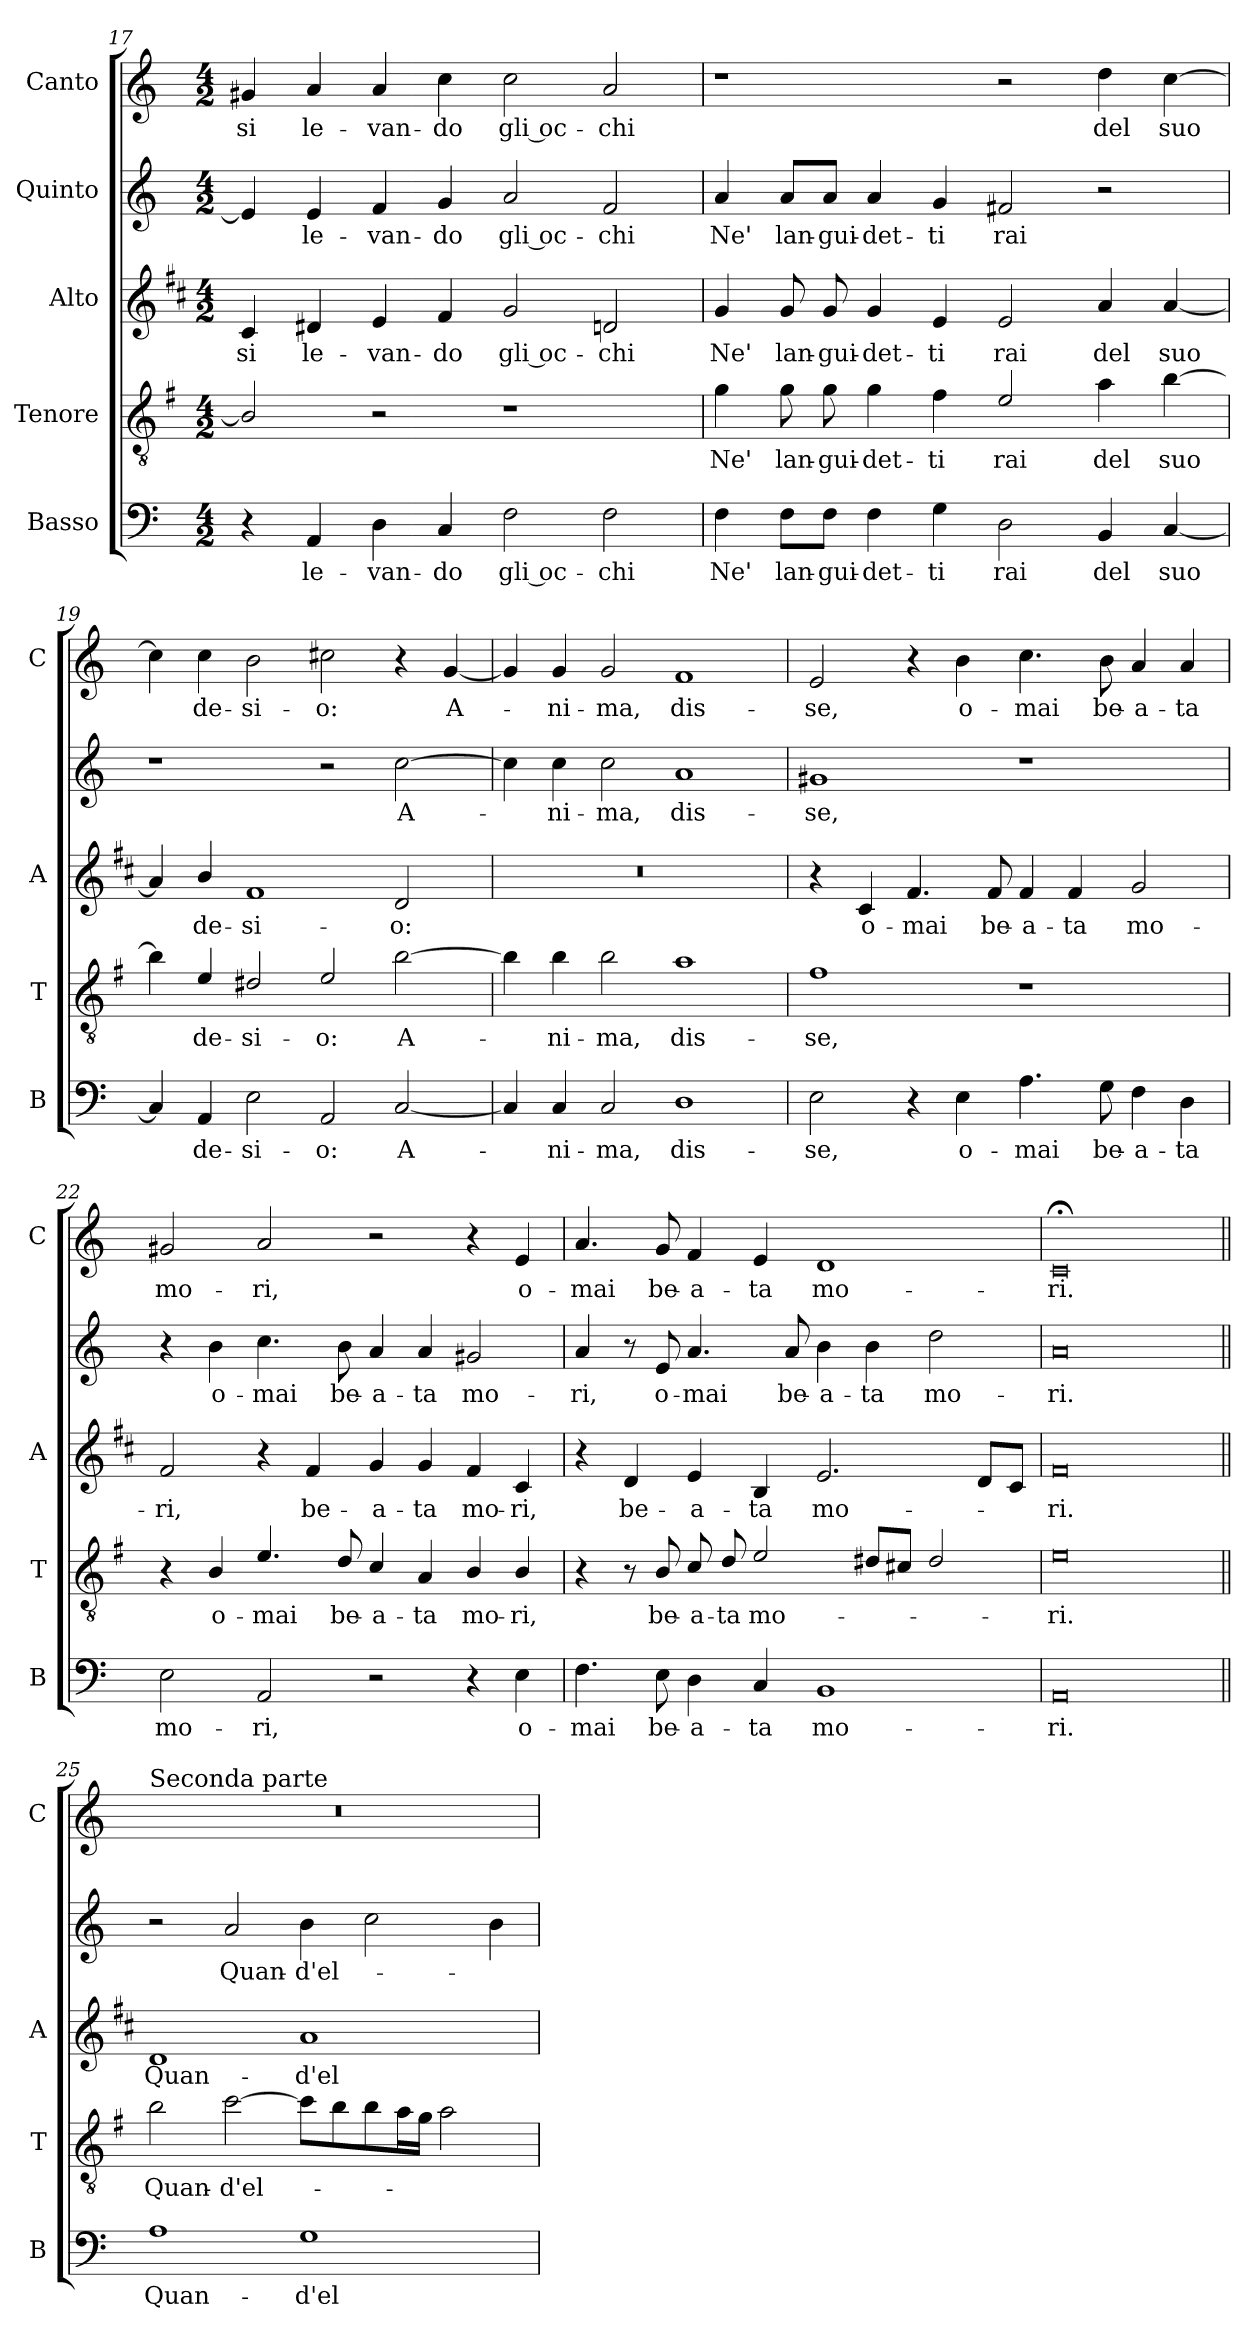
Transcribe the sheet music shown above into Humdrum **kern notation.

**kern	**text	**kern	**text	**kern	**text	**kern	**text	**kern	**text
*part5	*part5	*part4	*part4	*part3	*part3	*part2	*part2	*part1	*part1
*staff5	*staff5	*staff4	*staff4	*staff3	*staff3	*staff2	*staff2	*staff1	*staff1
*I"Basso	*	*I"Tenore	*	*I"Alto	*	*I"Quinto	*	*I"Canto	*
*I'B	*	*I'T	*	*I'A	*	*	*	*I'C	*
*clefF4	*	*clefGv2	*	*clefG2	*	*clefG2	*	*clefG2	*
*	*	*ITrd4c7	*	*ITrd1c2	*	*	*	*	*
*k[]	*	*k[]	*	*k[]	*	*k[]	*	*k[]	*
*C:	*	*C:	*	*C:	*	*C:	*	*C:	*
*M4/2	*	*M4/2	*	*M4/2	*	*M4/2	*	*M4/2	*
=17	=17	=17	=17	=17	=17	=17	=17	=17	=17
!	!	!	!	!	!LO:LY:b	!	!	!	!LO:LY:b
4r	.	2E/]	.	4B/	-si	4e/]	.	4g#X/	-si
!	!LO:LY:b	!	!	!	!LO:LY:b	!	!LO:LY:b	!	!LO:LY:b
4AA/	le-	.	.	4c#X/	le-	4e/	le-	4a/	le-
!	!LO:LY:b	!	!	!	!LO:LY:b	!	!LO:LY:b	!	!LO:LY:b
4D\	-van-	2r	.	4d/	-van-	4f/	-van-	4a/	-van-
!	!LO:LY:b	!	!	!	!LO:LY:b	!	!LO:LY:b	!	!LO:LY:b
4C/	-do	.	.	4e/	-do	4g/	-do	4cc\	-do
!	!LO:LY:b	!	!	!	!LO:LY:b	!	!LO:LY:b	!	!LO:LY:b
2F\	gli oc-	1r	.	2f/	gli oc-	2a/	gli oc-	2cc\	gli oc-
!	!LO:LY:b	!	!	!	!LO:LY:b	!	!LO:LY:b	!	!LO:LY:b
2F\	-chi	.	.	2cn/	-chi	2f/	-chi	2a/	-chi
=18	=18	=18	=18	=18	=18	=18	=18	=18	=18
!	!LO:LY:b	!	!LO:LY:b	!	!LO:LY:b	!	!LO:LY:b	!	!
4F\	Ne'	4c\	Ne'	4f/	Ne'	4a/	Ne'	1r	.
!	!LO:LY:b	!	!LO:LY:b	!	!LO:LY:b	!	!LO:LY:b	!	!
8F\L	lan-	8c\	lan-	8f/	lan-	8a/L	lan-	.	.
!	!LO:LY:b	!	!LO:LY:b	!	!LO:LY:b	!	!LO:LY:b	!	!
8F\J	-gui-	8c\	-gui-	8f/	-gui-	8a/J	-gui-	.	.
!	!LO:LY:b	!	!LO:LY:b	!	!LO:LY:b	!	!LO:LY:b	!	!
4F\	-det-	4c\	-det-	4f/	-det-	4a/	-det-	.	.
!	!LO:LY:b	!	!LO:LY:b	!	!LO:LY:b	!	!LO:LY:b	!	!
4G\	-ti	4B\	-ti	4d/	-ti	4g/	-ti	.	.
!	!LO:LY:b	!	!LO:LY:b	!	!LO:LY:b	!	!LO:LY:b	!	!
2D\	rai	2A/	rai	2d/	rai	2f#X/	rai	2r	.
!	!LO:LY:b	!	!LO:LY:b	!	!LO:LY:b	!	!	!	!LO:LY:b
4BB/	del	4d\	del	4g/	del	2r	.	4dd\	del
!	!LO:LY:b	!	!LO:LY:b	!	!LO:LY:b	!	!	!	!LO:LY:b
[4C/	suo	[4e\	suo	[4g/	suo	.	.	[4cc\	suo
!!LO:PB:g=z
=19	=19	=19	=19	=19	=19	=19	=19	=19	=19
4C/]	.	4e\]	.	4g/]	.	1r	.	4cc\]	.
!	!LO:LY:b	!	!LO:LY:b	!	!LO:LY:b	!	!	!	!LO:LY:b
4AA/	de-	4A/	de-	4a/	de-	.	.	4cc\	de-
!	!LO:LY:b	!	!LO:LY:b	!	!LO:LY:b	!	!	!	!LO:LY:b
2E\	-si-	2G#X/	-si-	1e	-si-	.	.	2b\	-si-
!	!LO:LY:b	!	!LO:LY:b	!	!	!	!	!	!LO:LY:b
2AA/	-o:	2A/	-o:	.	.	2r	.	2cc#X\	-o:
!	!LO:LY:b	!	!LO:LY:b	!	!LO:LY:b	!	!LO:LY:b	!	!
[2C/	A-	[2e\	A-	2c/	-o:	[2cc\	A-	4r	.
!	!	!	!	!	!	!	!	!	!LO:LY:b
.	.	.	.	.	.	.	.	[4g/	A-
=20	=20	=20	=20	=20	=20	=20	=20	=20	=20
4C/]	.	4e\]	.	0r	.	4cc\]	.	4g/]	.
!	!LO:LY:b	!	!LO:LY:b	!	!	!	!LO:LY:b	!	!LO:LY:b
4C/	-ni-	4e\	-ni-	.	.	4cc\	-ni-	4g/	-ni-
!	!LO:LY:b	!	!LO:LY:b	!	!	!	!LO:LY:b	!	!LO:LY:b
2C/	-ma,	2e\	-ma,	.	.	2cc\	-ma,	2g/	-ma,
!	!LO:LY:b	!	!LO:LY:b	!	!	!	!LO:LY:b	!	!LO:LY:b
1D	dis-	1d	dis-	.	.	1a	dis-	1f	dis-
=21	=21	=21	=21	=21	=21	=21	=21	=21	=21
!	!LO:LY:b	!	!LO:LY:b	!	!	!	!LO:LY:b	!	!LO:LY:b
2E\	-se,	1B	-se,	4r	.	1g#X	-se,	2e/	-se,
!	!	!	!	!	!LO:LY:b	!	!	!	!
.	.	.	.	4B/	o-	.	.	.	.
!	!	!	!	!	!LO:LY:b	!	!	!	!
4r	.	.	.	4.e/	-mai	.	.	4r	.
!	!LO:LY:b	!	!	!	!	!	!	!	!LO:LY:b
4E\	o-	.	.	.	.	.	.	4b\	o-
!	!	!	!	!	!LO:LY:b	!	!	!	!
.	.	.	.	8e/	be-	.	.	.	.
!	!LO:LY:b	!	!	!	!LO:LY:b	!	!	!	!LO:LY:b
4.A\	-mai	1r	.	4e/	-a-	1r	.	4.cc\	-mai
!	!	!	!	!	!LO:LY:b	!	!	!	!
.	.	.	.	4e/	-ta	.	.	.	.
!	!LO:LY:b	!	!	!	!	!	!	!	!LO:LY:b
8G\	be-	.	.	.	.	.	.	8b\	be-
!	!LO:LY:b	!	!	!	!LO:LY:b	!	!	!	!LO:LY:b
4F\	-a-	.	.	2f/	mo-	.	.	4a/	-a-
!	!LO:LY:b	!	!	!	!	!	!	!	!LO:LY:b
4D\	-ta	.	.	.	.	.	.	4a/	-ta
=22	=22	=22	=22	=22	=22	=22	=22	=22	=22
!	!LO:LY:b	!	!	!	!LO:LY:b	!	!	!	!LO:LY:b
2E\	mo-	4r	.	2e/	-ri,	4r	.	2g#X/	mo-
!	!	!	!LO:LY:b	!	!	!	!LO:LY:b	!	!
.	.	4E/	o-	.	.	4b\	o-	.	.
!	!LO:LY:b	!	!LO:LY:b	!	!	!	!LO:LY:b	!	!LO:LY:b
2AA/	-ri,	4.A/	-mai	4r	.	4.cc\	-mai	2a/	-ri,
!	!	!	!	!	!LO:LY:b	!	!	!	!
.	.	.	.	4e/	be-	.	.	.	.
!	!	!	!LO:LY:b	!	!	!	!LO:LY:b	!	!
.	.	8G/	be-	.	.	8b\	be-	.	.
!	!	!	!LO:LY:b	!	!LO:LY:b	!	!LO:LY:b	!	!
2r	.	4F/	-a-	4f/	-a-	4a/	-a-	2r	.
!	!	!	!LO:LY:b	!	!LO:LY:b	!	!LO:LY:b	!	!
.	.	4D/	-ta	4f/	-ta	4a/	-ta	.	.
!	!	!	!LO:LY:b	!	!LO:LY:b	!	!LO:LY:b	!	!
4r	.	4E/	mo-	4e/	mo-	2g#X/	mo-	4r	.
!	!LO:LY:b	!	!LO:LY:b	!	!LO:LY:b	!	!	!	!LO:LY:b
4E\	o-	4E/	-ri,	4B/	-ri,	.	.	4e/	o-
!!LO:LB:g=z
=23	=23	=23	=23	=23	=23	=23	=23	=23	=23
!	!LO:LY:b	!	!	!	!	!	!LO:LY:b	!	!LO:LY:b
4.F\	-mai	4r	.	4r	.	4a/	-ri,	4.a/	-mai
!	!	!	!	!	!LO:LY:b	!	!	!	!
.	.	8r	.	4c/	be-	8r	.	.	.
!	!LO:LY:b	!	!LO:LY:b	!	!	!	!LO:LY:b	!	!LO:LY:b
8E\	be-	8E/	be-	.	.	8e/	o-	8g/	be-
!	!LO:LY:b	!	!LO:LY:b	!	!LO:LY:b	!	!LO:LY:b	!	!LO:LY:b
4D\	-a-	8F/	-a-	4d/	-a-	4.a/	-mai	4f/	-a-
!	!	!	!LO:LY:b	!	!	!	!	!	!
.	.	8G/	-ta	.	.	.	.	.	.
!	!LO:LY:b	!	!LO:LY:b	!	!LO:LY:b	!	!	!	!LO:LY:b
4C/	-ta	2A/	mo-	4A/	-ta	.	.	4e/	-ta
!	!	!	!	!	!	!	!LO:LY:b	!	!
.	.	.	.	.	.	8a/	be-	.	.
!	!LO:LY:b	!	!	!	!LO:LY:b	!	!LO:LY:b	!	!LO:LY:b
1BB	mo-	.	.	2.d/	mo-	4b\	-a-	1d	mo-
!	!	!	!	!	!	!	!LO:LY:b	!	!
.	.	8G#X/L	.	.	.	4b\	-ta	.	.
.	.	8F#X/J	.	.	.	.	.	.	.
!	!	!	!	!	!	!	!LO:LY:b	!	!
.	.	2G#/	.	.	.	2dd\	mo-	.	.
.	.	.	.	8c/L	.	.	.	.	.
.	.	.	.	8B/J	.	.	.	.	.
=24	=24	=24	=24	=24	=24	=24	=24	=24	=24
!	!LO:LY:b	!	!LO:LY:b	!	!LO:LY:b	!	!LO:LY:b	!	!LO:LY:b
0AA	-ri.	0A	-ri.	0e	-ri.	0a	-ri.	0c;<	-ri.
=25||	=25||	=25||	=25||	=25||	=25||	=25||	=25||	=25||	=25||
!	!	!	!	!	!	!	!	!LO:TX:a:t=Seconda parte	!
!	!LO:LY:b	!	!LO:LY:b	!	!LO:LY:b	!	!	!	!
1A	Quan-	2e\	Quan-	1c	Quan-	2r	.	0r	.
!	!	!	!LO:LY:b	!	!	!	!LO:LY:b	!	!
.	.	[2f\	-d'el-	.	.	2a/	Quan-	.	.
!	!LO:LY:b	!	!	!	!LO:LY:b	!	!LO:LY:b	!	!
1G	-d'el-	8f\L]	.	1g	-d'el-	4b\	-d'el-	.	.
.	.	8e\	.	.	.	.	.	.	.
.	.	8e\	.	.	.	2cc\	.	.	.
.	.	16d\L	.	.	.	.	.	.	.
.	.	16c\JJ	.	.	.	.	.	.	.
.	.	2d\	.	.	.	.	.	.	.
.	.	.	.	.	.	4b\	.	.	.
=	=	=	=	=	=	=	=	=	=
*-	*-	*-	*-	*-	*-	*-	*-	*-	*-
